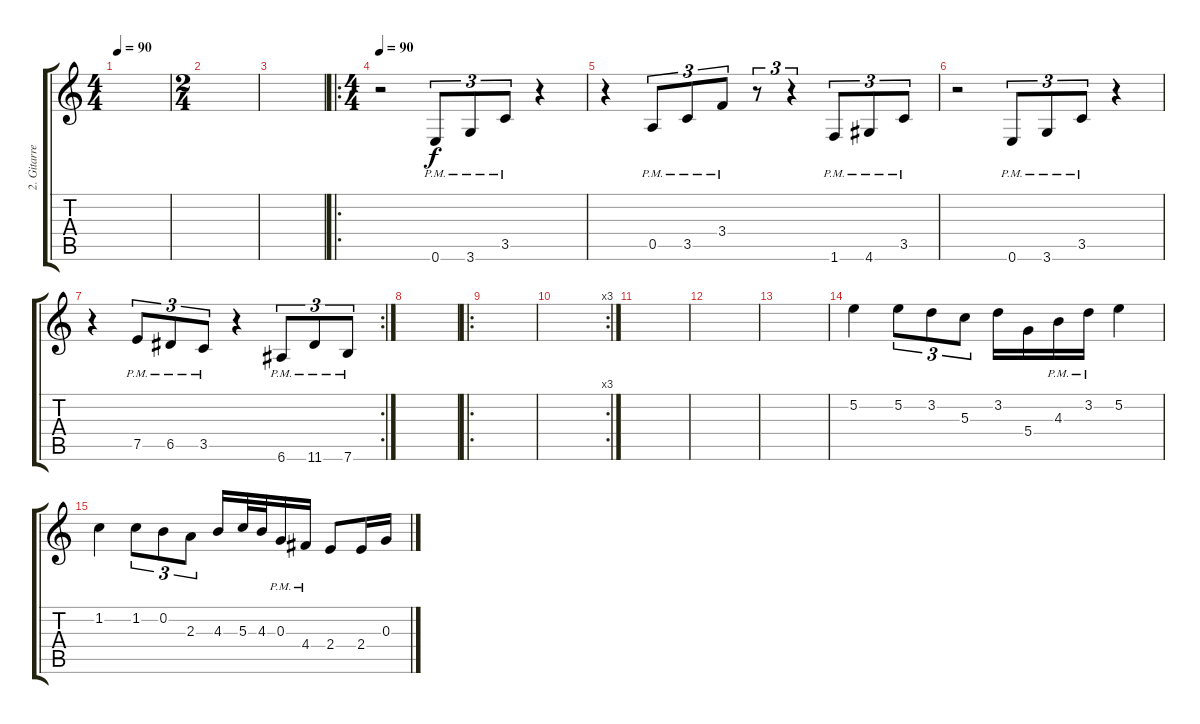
\track ("2. Gitarre" "2. Gitarre") {instrument distortionguitar}
\staff {score tabs}
\tuning (E4 B3 G3 D3 A2 E2) {hide}
\ts (4 4)
\tempo 90
\clef g2
\ks c
|
\ts (2 4)
|
|
\ro
\ts (4 4)
\tempo 90
r.2 0.6{pm}.8{tu (3 2)} 3.6{pm}.8{tu (3 2)} 3.5{pm}.8{tu (3 2)} r.4 |
r.4 0.5{pm}.8{tu (3 2)} 3.5{pm}.8{tu (3 2)} 3.4{pm}.8{tu (3 2)} r.8{tu (3 2)} r.4{tu (3 2)} 1.6{pm}.8{tu (3 2)} 4.6{pm}.8{tu (3 2)} 3.5{pm}.8{tu (3 2)} |
r.2 0.6{pm}.8{tu (3 2)} 3.6{pm}.8{tu (3 2)} 3.5{pm}.8{tu (3 2)} r.4 |
\rc 2
r.4 7.5{pm}.8{tu (3 2)} 6.5{pm}.8{tu (3 2)} 3.5{pm}.8{tu (3 2)} r.4 6.6{pm}.8{tu (3 2)} 11.6{pm}.8{tu (3 2)} 7.6{pm}.8{tu (3 2)} |
|
\ro
|
\rc 3
|
|
|
|
5.2.4 5.2.8{tu (3 2)} 3.2.8{tu (3 2)} 5.3.8{tu (3 2)} 3.2.16 5.4.16 4.3{pm}.16 3.2{pm}.16 5.2.4 |
1.2.4 1.2.8{tu (3 2)} 0.2.8{tu (3 2)} 2.3.8{tu (3 2)} 4.3.16 5.3.32 4.3.32 0.3{pm}.16 4.4{pm}.16 2.4.8 2.4.16 0.3.16
